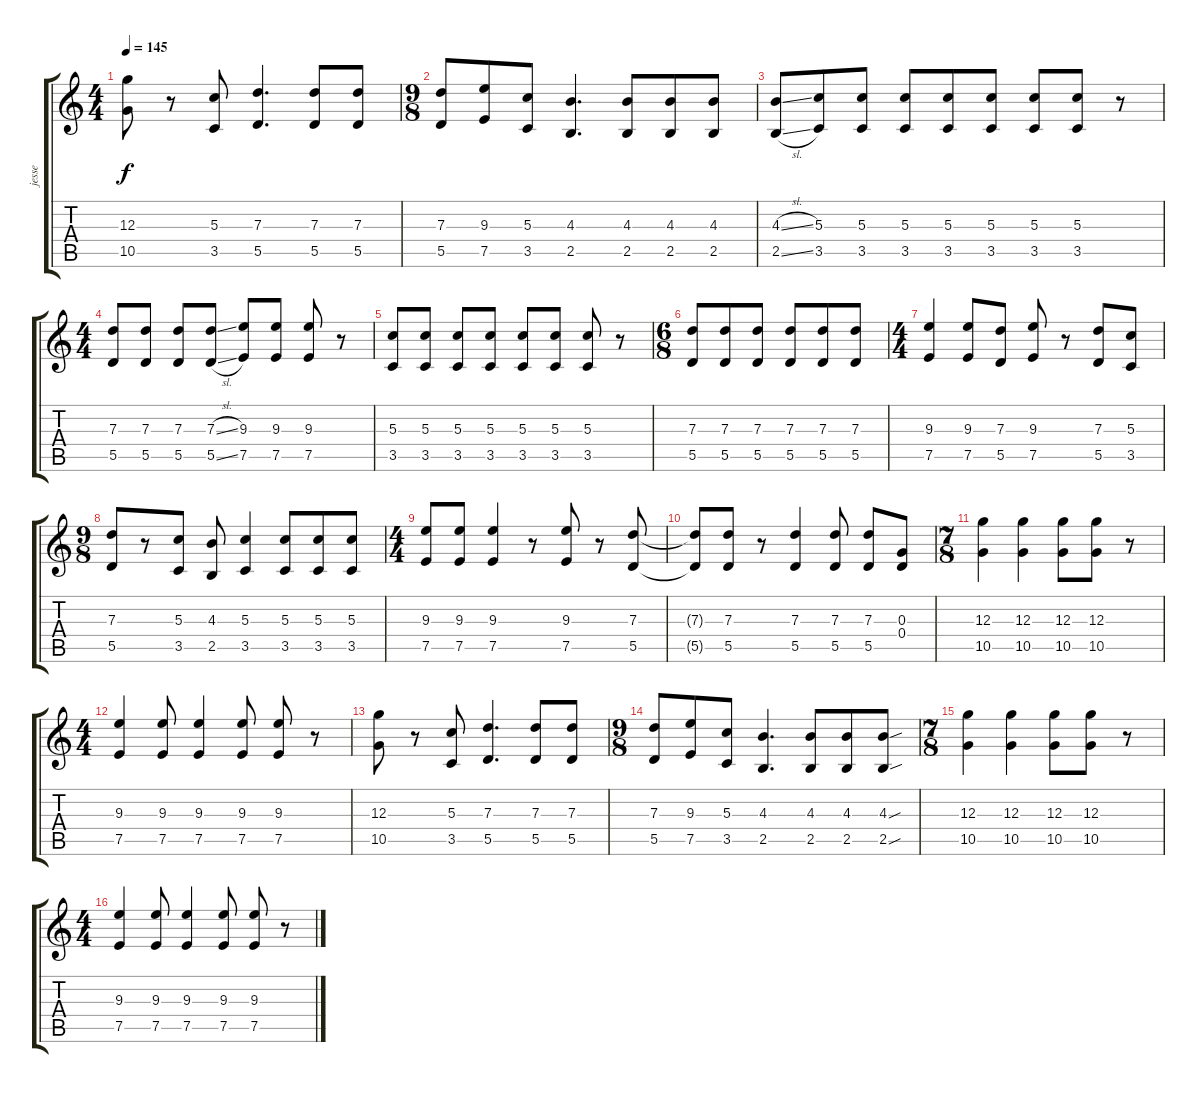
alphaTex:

\track ("jesse" "jesse") {instrument overdrivenguitar}
\staff {score tabs}
\tuning (E4 B3 G3 D3 A2 D2) {hide}
\ts (4 4)
\tempo 145
\clef g2
\ks c
(12.3 10.5).8{dy f} r.8 (5.3 3.5).8 (7.3 5.5).4{d} (7.3 5.5).8 (7.3 5.5).8 |
\ts (9 8)
(7.3 5.5).8 (9.3 7.5).8 (5.3 3.5).8 (4.3 2.5).4{d} (4.3 2.5).8 (4.3 2.5).8 (4.3 2.5).8 |
(4.3{sl} 2.5{sl}).8 (5.3 3.5).8 (5.3 3.5).8 (5.3 3.5).8 (5.3 3.5).8 (5.3 3.5).8 (5.3 3.5).8 (5.3 3.5).8 r.8 |
\ts (4 4)
(7.3 5.5).8 (7.3 5.5).8 (7.3 5.5).8 (7.3{sl} 5.5{sl}).8 (9.3 7.5).8 (9.3 7.5).8 (9.3 7.5).8 r.8 |
(5.3 3.5).8 (5.3 3.5).8 (5.3 3.5).8 (5.3 3.5).8 (5.3 3.5).8 (5.3 3.5).8 (5.3 3.5).8 r.8 |
\ts (6 8)
(7.3 5.5).8 (7.3 5.5).8 (7.3 5.5).8 (7.3 5.5).8 (7.3 5.5).8 (7.3 5.5).8 |
\ts (4 4)
(9.3 7.5).4 (9.3 7.5).8 (7.3 5.5).8 (9.3 7.5).8 r.8 (7.3 5.5).8 (5.3 3.5).8 |
\ts (9 8)
(7.3 5.5).8 r.8 (5.3 3.5).8 (4.3 2.5).8 (5.3 3.5).4 (5.3 3.5).8 (5.3 3.5).8 (5.3 3.5).8 |
\ts (4 4)
(9.3 7.5).8 (9.3 7.5).8 (9.3 7.5).4 r.8 (9.3 7.5).8 r.8 (7.3 5.5).8 |
(7.3{t} 5.5{t}).8 (7.3 5.5).8 r.8 (7.3 5.5).4 (7.3 5.5).8 (7.3 5.5).8 (0.3 0.4).8 |
\ts (7 8)
(12.3 10.5).4 (12.3 10.5).4 (12.3 10.5).8 (12.3 10.5).8 r.8 |
\ts (4 4)
(9.3 7.5).4 (9.3 7.5).8 (9.3 7.5).4 (9.3 7.5).8 (9.3 7.5).8 r.8 |
(12.3 10.5).8 r.8 (5.3 3.5).8 (7.3 5.5).4{d} (7.3 5.5).8 (7.3 5.5).8 |
\ts (9 8)
(7.3 5.5).8 (9.3 7.5).8 (5.3 3.5).8 (4.3 2.5).4{d} (4.3 2.5).8 (4.3 2.5).8 (4.3{sou} 2.5{sou}).8 |
\ts (7 8)
(12.3 10.5).4 (12.3 10.5).4 (12.3 10.5).8 (12.3 10.5).8 r.8 |
\ts (4 4)
(9.3 7.5).4 (9.3 7.5).8 (9.3 7.5).4 (9.3 7.5).8 (9.3 7.5).8 r.8
